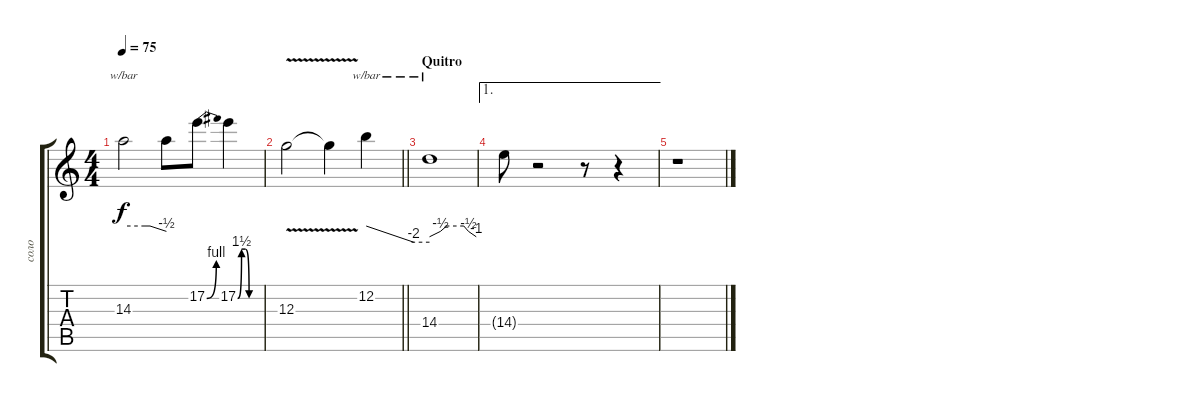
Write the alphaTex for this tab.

\track ("соло" "соло") {instrument distortionguitar}
\staff {score tabs}
\tuning (E4 B3 G3 D3 A2 E2) {hide}
\ts (4 4)
\tempo 75
\clef g2
\ks c
14.3.2{tbe (custom default 0 0 30 0 37 0 60 -2) dy f} 14.3{t}.8 17.2{be (bend 0 0 60 4)}.8 17.2{be (custom 0 0 10 6 20 6 30 0 60 0)}.4 |
\barLineRight lightlight
12.3{v}.2 12.3{t}.4 12.2.4{tbe (custom default 0 0 45 -8 60 -8)} |
\section ("" "Quitro")
14.4.1{tbe (custom default 0 -4 14 -2 22 0 44 0 50 -2 60 -4)} |
\ae 1
14.4{t}.8 r.2 r.8 r.4 |
r.1
